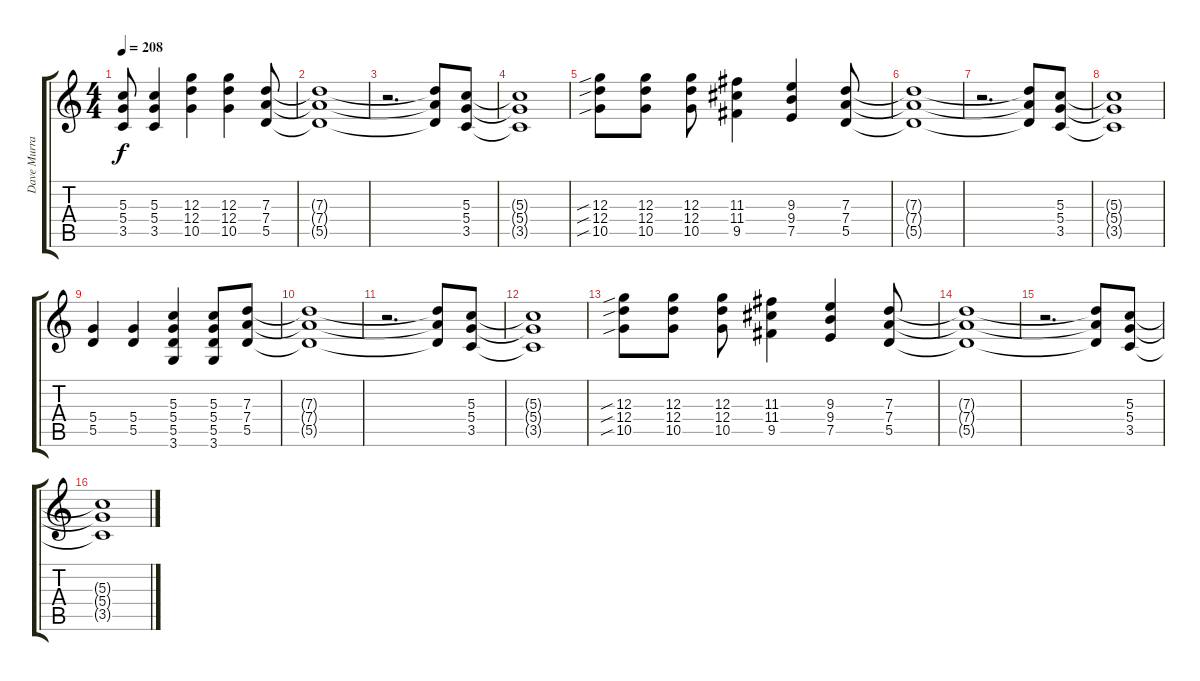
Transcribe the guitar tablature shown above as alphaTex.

\track ("Dave Murray" "Dave Murra") {instrument overdrivenguitar}
\staff {score tabs}
\tuning (E4 B3 G3 D3 A2 E2) {hide}
\ts (4 4)
\tempo 208
\clef g2
\ks c
(5.3{t} 5.4{t} 3.5{t}).8{dy f} (5.3 5.4 3.5).4 (12.3 12.4 10.5).4 (12.3 12.4 10.5).4 (7.3 7.4 5.5).8 |
(7.3{t} 7.4{t} 5.5{t}).1 |
r.2{d} (7.3{t} 7.4{t} 5.5{t}).8 (5.3 5.4 3.5).8 |
(5.3{t} 5.4{t} 3.5{t}).1 |
(12.3{sib} 12.4{sib} 10.5{sib}).8 (12.3 12.4 10.5).8 (12.3 12.4 10.5).8 (11.3 11.4 9.5).4 (9.3 9.4 7.5).4 (7.3 7.4 5.5).8 |
(7.3{t} 7.4{t} 5.5{t}).1 |
r.2{d} (7.3{t} 7.4{t} 5.5{t}).8 (5.3 5.4 3.5).8 |
(5.3{t} 5.4{t} 3.5{t}).1 |
(5.4 5.5).4 (5.4 5.5).4 (5.3 5.4 5.5 3.6).4 (5.3 5.4 5.5 3.6).8 (7.3 7.4 5.5).8 |
(7.3{t} 7.4{t} 5.5{t}).1 |
r.2{d} (7.3{t} 7.4{t} 5.5{t}).8 (5.3 5.4 3.5).8 |
(5.3{t} 5.4{t} 3.5{t}).1 |
(12.3{sib} 12.4{sib} 10.5{sib}).8 (12.3 12.4 10.5).8 (12.3 12.4 10.5).8 (11.3 11.4 9.5).4 (9.3 9.4 7.5).4 (7.3 7.4 5.5).8 |
(7.3{t} 7.4{t} 5.5{t}).1 |
r.2{d} (7.3{t} 7.4{t} 5.5{t}).8 (5.3 5.4 3.5).8 |
(5.3{t} 5.4{t} 3.5{t}).1
